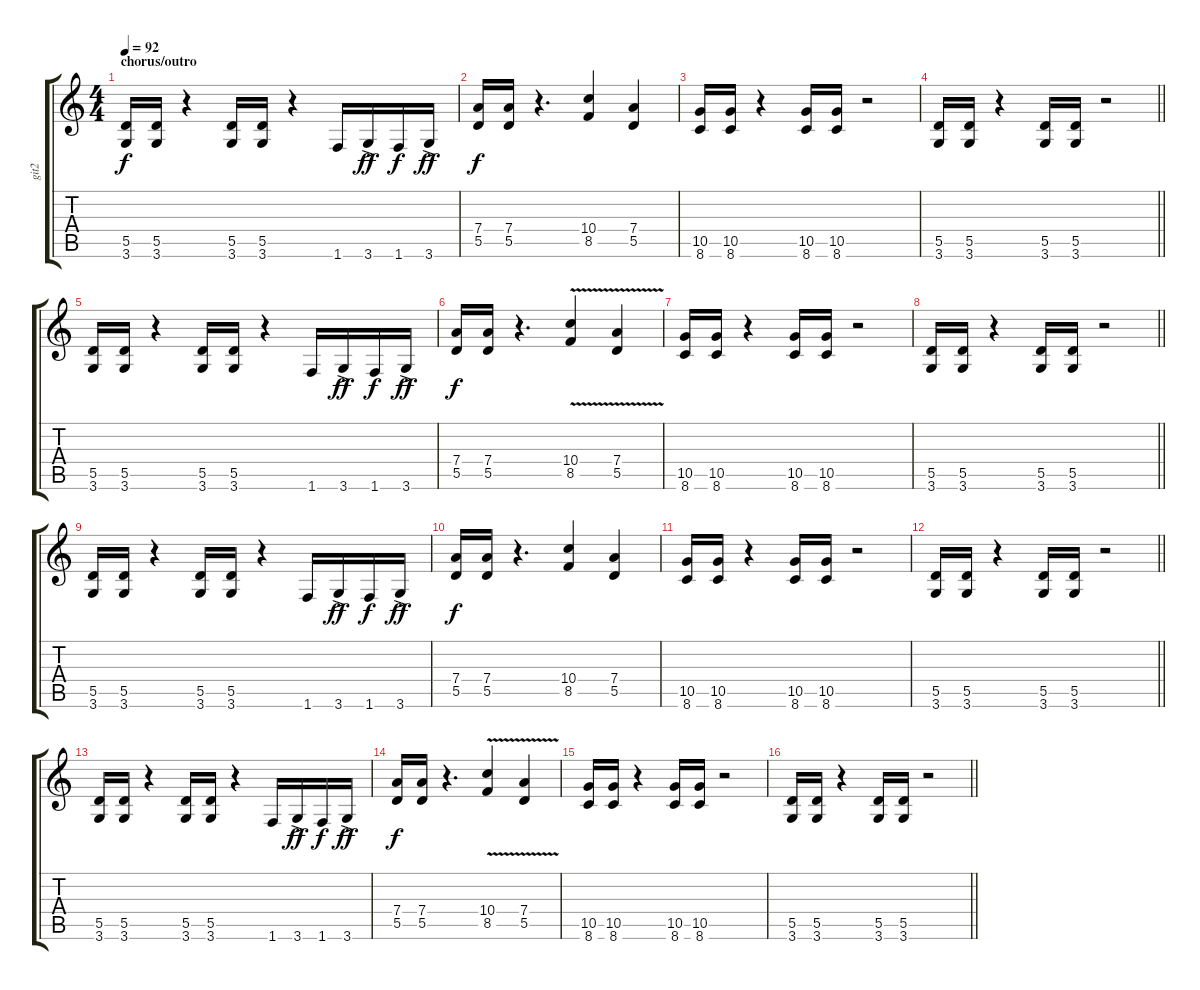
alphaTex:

\track ("git2" "git2") {instrument overdrivenguitar}
\staff {score tabs}
\tuning (E4 B3 G3 D3 A2 E2) {hide}
\ts (4 4)
\section ("" "chorus/outro")
\tempo 92
\clef g2
\ks c
(5.5 3.6).16{dy f} (5.5 3.6).16 r.4 (5.5 3.6).16 (5.5 3.6).16 r.4 1.6.16 3.6{ac}.16{dy ff} 1.6.16{dy f} 3.6{ac}.16{dy ff} |
(7.4 5.5).16{dy f} (7.4 5.5).16 r.4{d} (10.4 8.5).4 (7.4 5.5).4 |
(10.5 8.6).16 (10.5 8.6).16 r.4 (10.5 8.6).16 (10.5 8.6).16 r.2 |
\barLineRight lightlight
(5.5 3.6).16 (5.5 3.6).16 r.4 (5.5 3.6).16 (5.5 3.6).16 r.2 |
(5.5 3.6).16 (5.5 3.6).16 r.4 (5.5 3.6).16 (5.5 3.6).16 r.4 1.6.16 3.6{ac}.16{dy ff} 1.6.16{dy f} 3.6{ac}.16{dy ff} |
(7.4 5.5).16{dy f} (7.4 5.5).16 r.4{d} (10.4 8.5{v}).4 (7.4 5.5{v}).4 |
(10.5 8.6).16 (10.5 8.6).16 r.4 (10.5 8.6).16 (10.5 8.6).16 r.2 |
\barLineRight lightlight
(5.5 3.6).16 (5.5 3.6).16 r.4 (5.5 3.6).16 (5.5 3.6).16 r.2 |
(5.5 3.6).16 (5.5 3.6).16 r.4 (5.5 3.6).16 (5.5 3.6).16 r.4 1.6.16 3.6{ac}.16{dy ff} 1.6.16{dy f} 3.6{ac}.16{dy ff} |
(7.4 5.5).16{dy f} (7.4 5.5).16 r.4{d} (10.4 8.5).4 (7.4 5.5).4 |
(10.5 8.6).16 (10.5 8.6).16 r.4 (10.5 8.6).16 (10.5 8.6).16 r.2 |
\barLineRight lightlight
(5.5 3.6).16 (5.5 3.6).16 r.4 (5.5 3.6).16 (5.5 3.6).16 r.2 |
(5.5 3.6).16{volume 4} (5.5 3.6).16 r.4 (5.5 3.6).16 (5.5 3.6).16 r.4 1.6.16 3.6{ac}.16{dy ff} 1.6.16{dy f} 3.6{ac}.16{dy ff} |
(7.4 5.5).16{dy f} (7.4 5.5).16 r.4{d} (10.4 8.5{v}).4 (7.4 5.5{v}).4 |
(10.5 8.6).16 (10.5 8.6).16 r.4 (10.5 8.6).16 (10.5 8.6).16 r.2 |
\barLineRight lightlight
(5.5 3.6).16 (5.5 3.6).16 r.4 (5.5 3.6).16 (5.5 3.6).16 r.2
